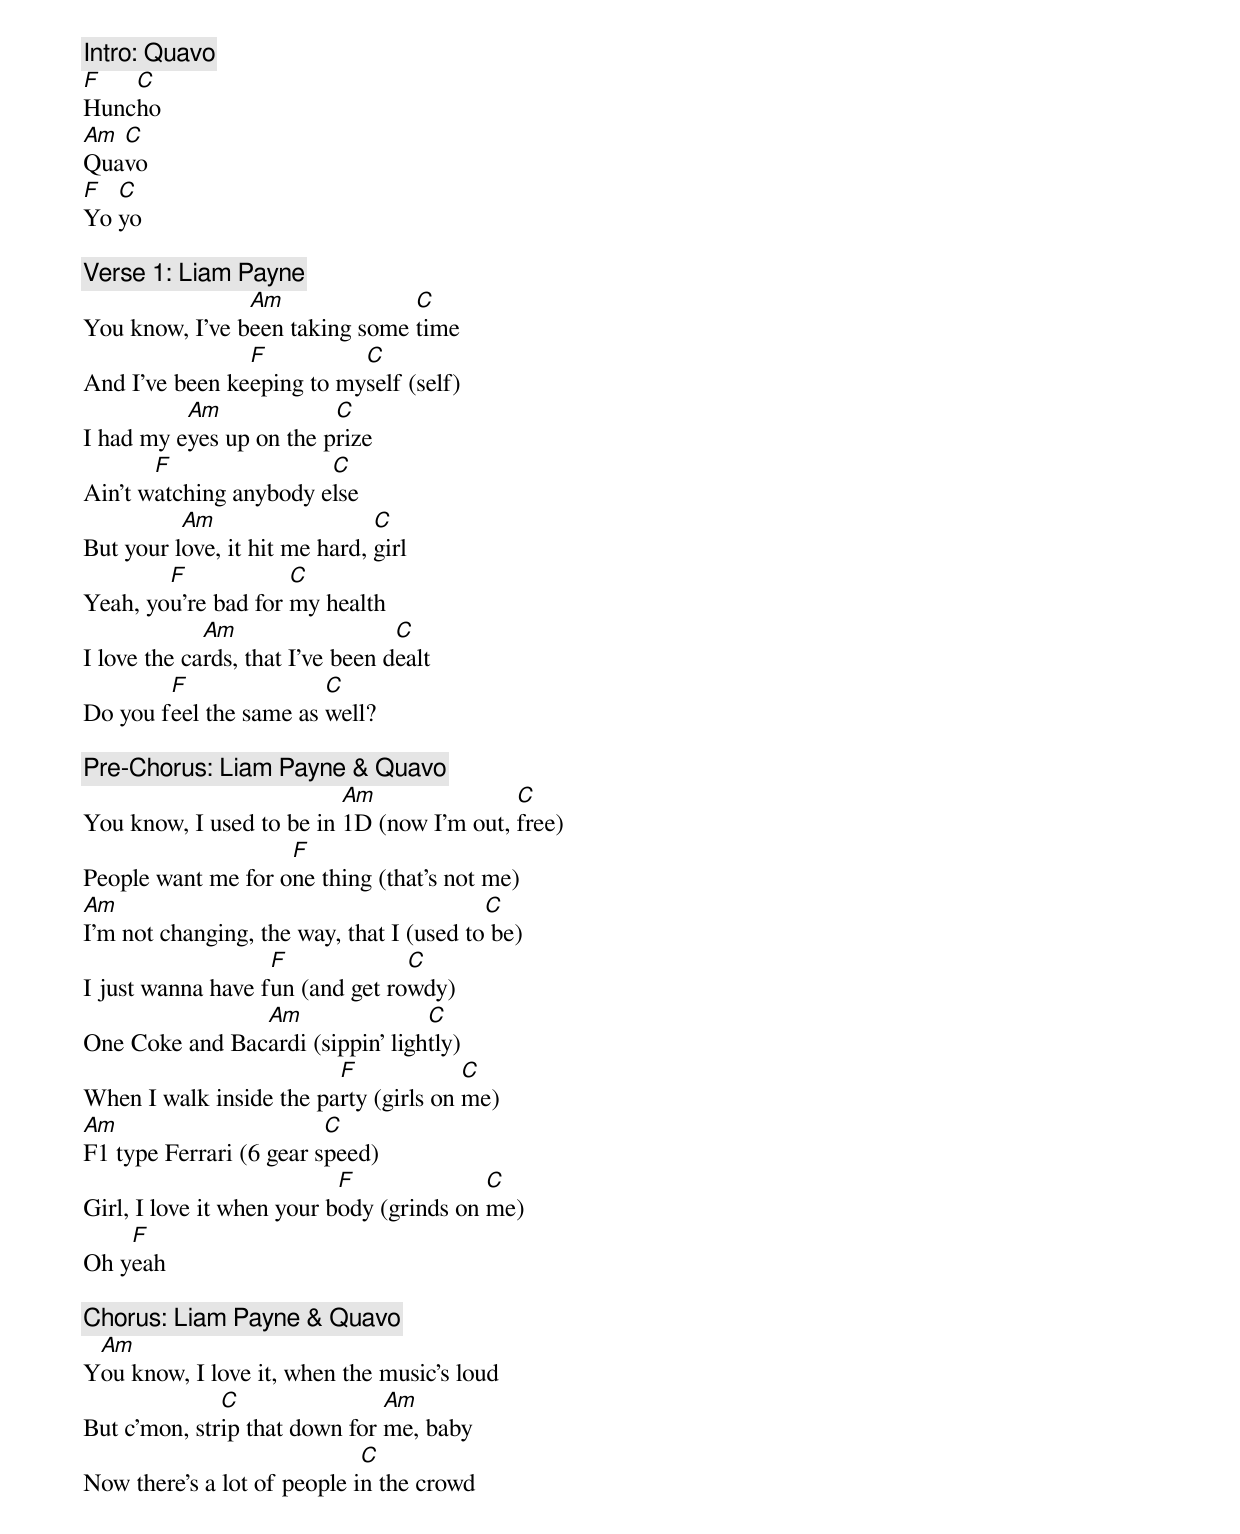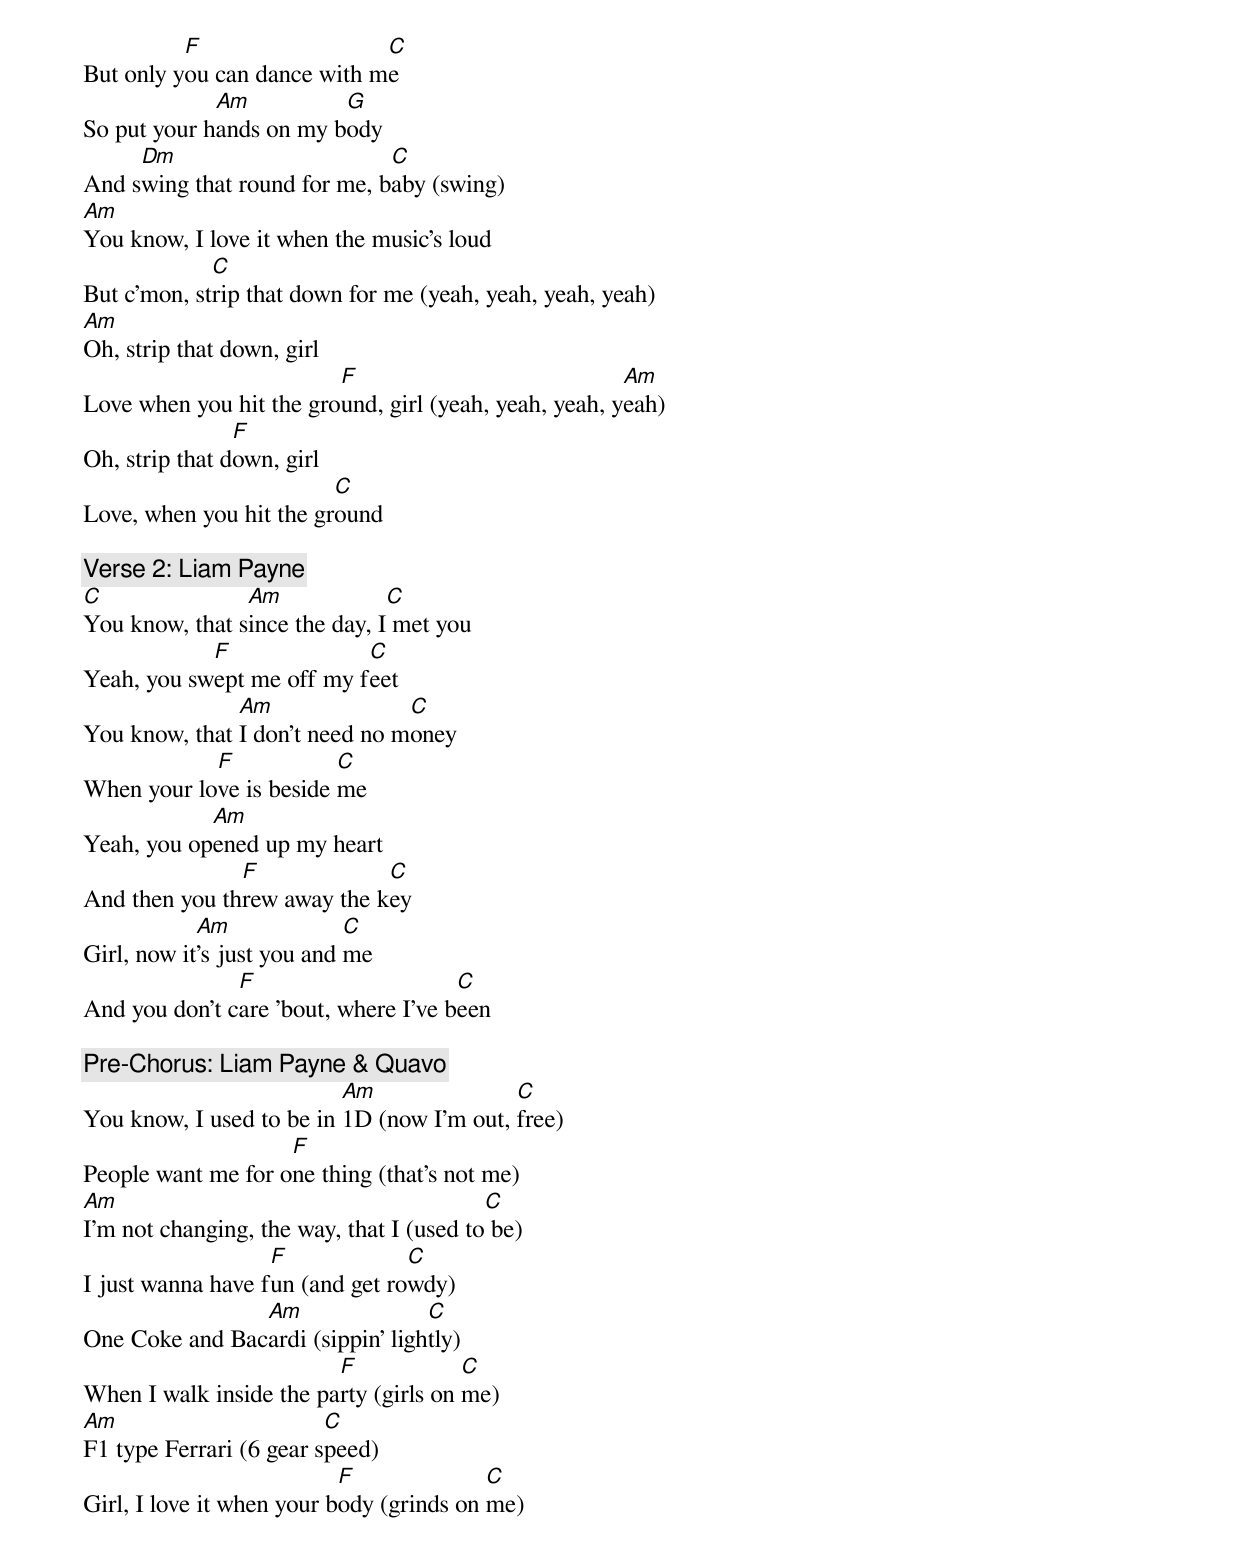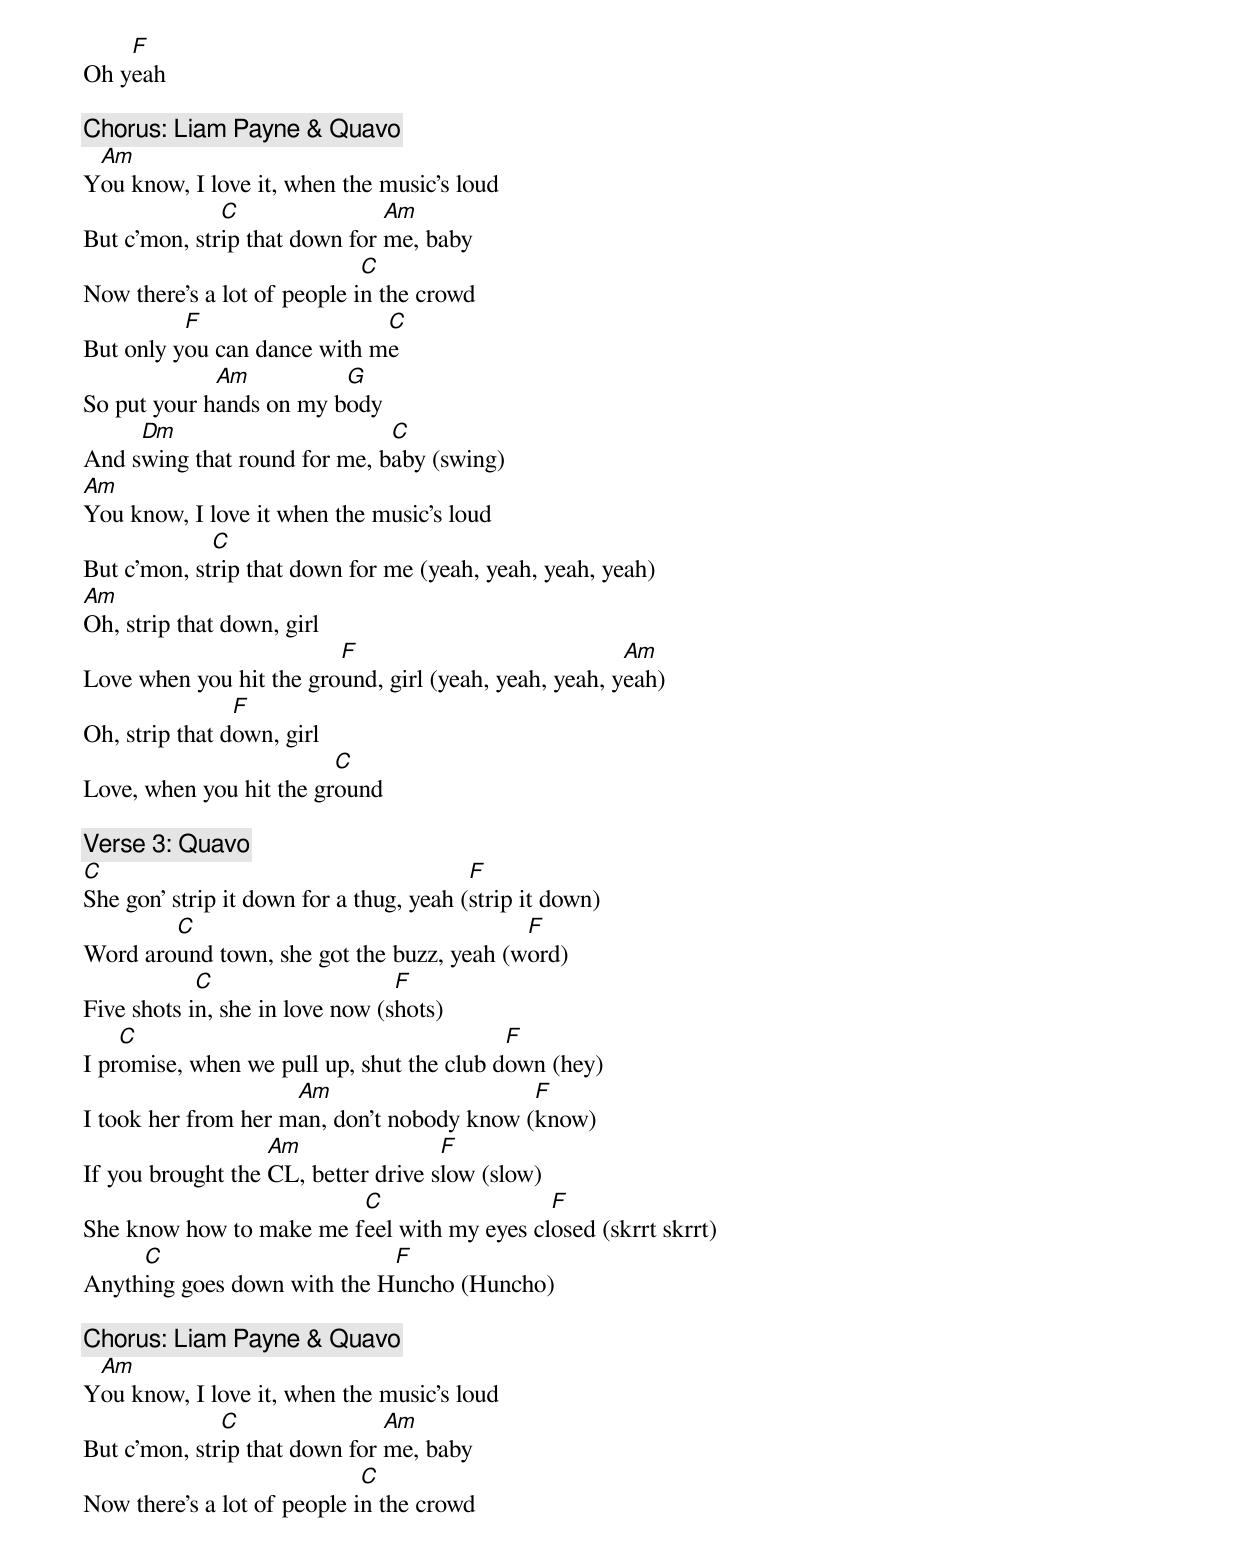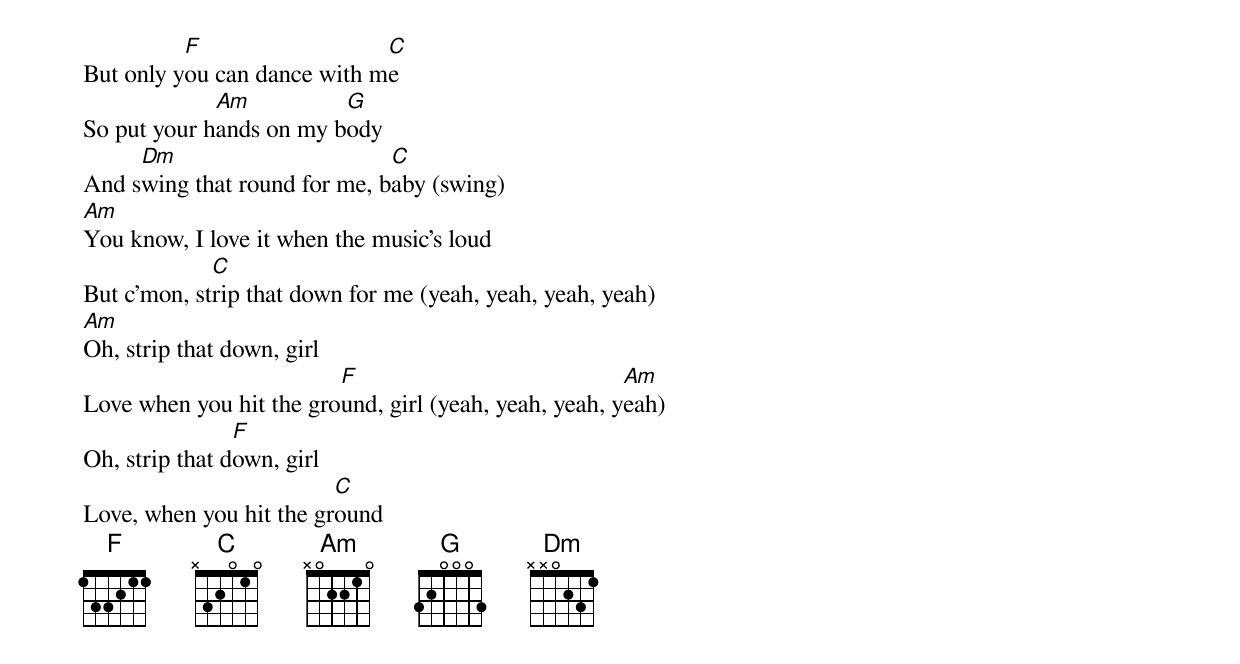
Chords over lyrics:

[Intro: Quavo]
F   C
Huncho
Am C
Quavo
F  C
Yo yo

[Verse 1: Liam Payne]
                Am              C
You know, I've been taking some time
                F          C
And I've been keeping to myself (self)
          Am             C
I had my eyes up on the prize
       F                C
Ain't watching anybody else
          Am                   C
But your love, it hit me hard, girl
        F            C
Yeah, you're bad for my health
             Am                   C
I love the cards, that I've been dealt
        F               C
Do you feel the same as well?

[Pre-Chorus: Liam Payne & Quavo]
                          Am               C
You know, I used to be in 1D (now I'm out, free)
                    F
People want me for one thing (that's not me)
Am                                        C
I'm not changing, the way, that I (used to be)
                   F             C
I just wanna have fun (and get rowdy)
                Am                C
One Coke and Bacardi (sippin' lightly)
                         F             C
When I walk inside the party (girls on me)
Am                       C
F1 type Ferrari (6 gear speed)
                           F              C
Girl, I love it when your body (grinds on me)
    F
Oh yeah

[Chorus: Liam Payne & Quavo]
 Am
You know, I love it, when the music's loud
              C                Am
But c'mon, strip that down for me, baby
                             C
Now there's a lot of people in the crowd
          F                  C
But only you can dance with me
             Am          G
So put your hands on my body
     Dm                       C
And swing that round for me, baby (swing)
Am
You know, I love it when the music's loud
             C
But c'mon, strip that down for me (yeah, yeah, yeah, yeah)
Am
Oh, strip that down, girl
                         F                             Am
Love when you hit the ground, girl (yeah, yeah, yeah, yeah)
                F
Oh, strip that down, girl
                         C
Love, when you hit the ground

[Verse 2: Liam Payne]
C               Am             C
You know, that since the day, I met you
            F              C
Yeah, you swept me off my feet
               Am               C
You know, that I don't need no money
            F            C
When your love is beside me
            Am
Yeah, you opened up my heart
               F             C
And then you threw away the key
            Am              C
Girl, now it's just you and me
               F                      C
And you don't care 'bout, where I've been

[Pre-Chorus: Liam Payne & Quavo]
                          Am               C
You know, I used to be in 1D (now I'm out, free)
                    F
People want me for one thing (that's not me)
Am                                        C
I'm not changing, the way, that I (used to be)
                   F             C
I just wanna have fun (and get rowdy)
                Am                C
One Coke and Bacardi (sippin' lightly)
                         F             C
When I walk inside the party (girls on me)
Am                       C
F1 type Ferrari (6 gear speed)
                           F              C
Girl, I love it when your body (grinds on me)
    F
Oh yeah

[Chorus: Liam Payne & Quavo]
 Am
You know, I love it, when the music's loud
              C                Am
But c'mon, strip that down for me, baby
                             C
Now there's a lot of people in the crowd
          F                  C
But only you can dance with me
             Am          G
So put your hands on my body
     Dm                       C
And swing that round for me, baby (swing)
Am
You know, I love it when the music's loud
             C
But c'mon, strip that down for me (yeah, yeah, yeah, yeah)
Am
Oh, strip that down, girl
                         F                             Am
Love when you hit the ground, girl (yeah, yeah, yeah, yeah)
                F
Oh, strip that down, girl
                         C
Love, when you hit the ground

[Verse 3: Quavo]
C                                        F
She gon' strip it down for a thug, yeah (strip it down)
        C                                  F
Word around town, she got the buzz, yeah (word)
            C                    F
Five shots in, she in love now (shots)
    C                                      F
I promise, when we pull up, shut the club down (hey)
                     Am                     F
I took her from her man, don't nobody know (know)
                   Am                F
If you brought the CL, better drive slow (slow)
                         C                  F
She know how to make me feel with my eyes closed (skrrt skrrt)
     C                       F
Anything goes down with the Huncho (Huncho)

[Chorus: Liam Payne & Quavo]
 Am
You know, I love it, when the music's loud
              C                Am
But c'mon, strip that down for me, baby
                             C
Now there's a lot of people in the crowd
          F                  C
But only you can dance with me
             Am          G
So put your hands on my body
     Dm                       C
And swing that round for me, baby (swing)
Am
You know, I love it when the music's loud
             C
But c'mon, strip that down for me (yeah, yeah, yeah, yeah)
Am
Oh, strip that down, girl
                         F                             Am
Love when you hit the ground, girl (yeah, yeah, yeah, yeah)
                F
Oh, strip that down, girl
                         C
Love, when you hit the ground
